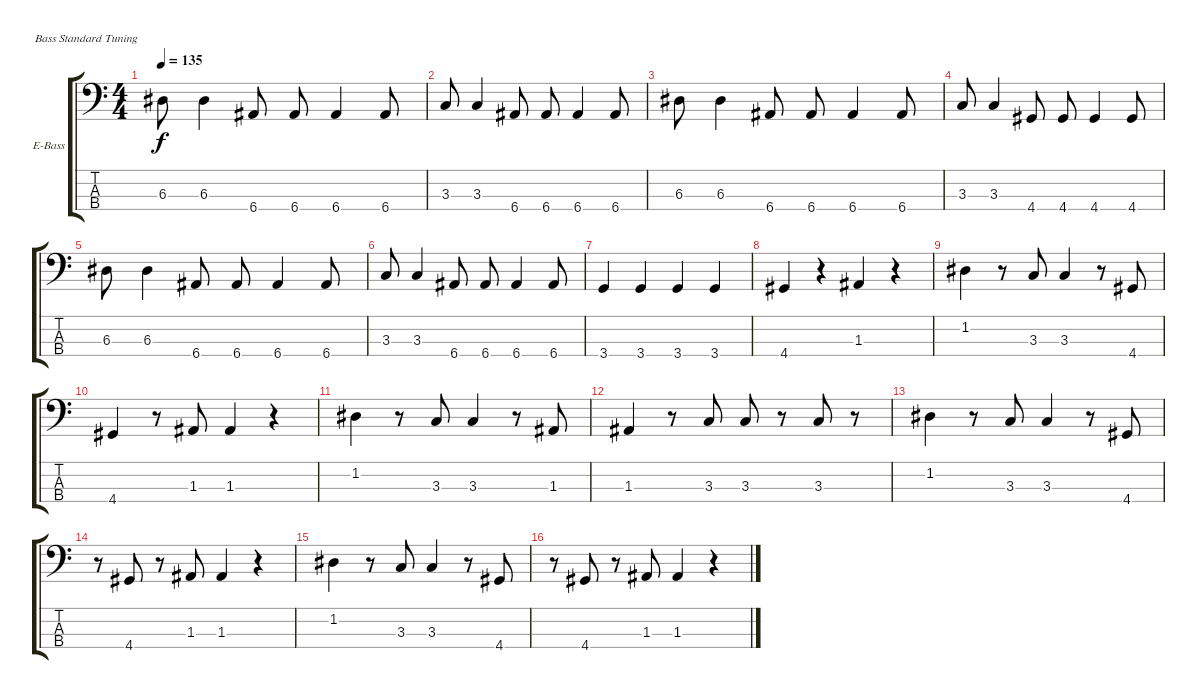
\bracketExtendMode groupsimilarinstruments
\firstSystemTrackNameOrientation horizontal
\otherSystemsTrackNameOrientation horizontal
\track ("Electric Bass" "E-Bass") {instrument electricbassfinger}
\staff {score tabs}
\tuning (G2 D2 A1 E1)
\ts (4 4)
\tempo 135
\clef f4
\ks c
6.3.8{dy f} 6.3.4 6.4.8 6.4.8 6.4.4 6.4.8 |
3.3.8 3.3.4 6.4.8 6.4.8 6.4.4 6.4.8 |
6.3.8 6.3.4 6.4.8 6.4.8 6.4.4 6.4.8 |
3.3.8 3.3.4 4.4.8 4.4.8 4.4.4 4.4.8 |
6.3.8 6.3.4 6.4.8 6.4.8 6.4.4 6.4.8 |
3.3.8 3.3.4 6.4.8 6.4.8 6.4.4 6.4.8 |
3.4.4 3.4.4 3.4.4 3.4.4 |
4.4.4 r.4 1.3.4 r.4 |
1.2.4 r.8 3.3.8 3.3.4 r.8 4.4.8 |
4.4.4 r.8 1.3.8 1.3.4 r.4 |
1.2.4 r.8 3.3.8 3.3.4 r.8 1.3.8 |
1.3.4 r.8 3.3.8 3.3.8 r.8 3.3.8 r.8 |
1.2.4 r.8 3.3.8 3.3.4 r.8 4.4.8 |
r.8 4.4.8 r.8 1.3.8 1.3.4 r.4 |
1.2.4 r.8 3.3.8 3.3.4 r.8 4.4.8 |
r.8 4.4.8 r.8 1.3.8 1.3.4 r.4
